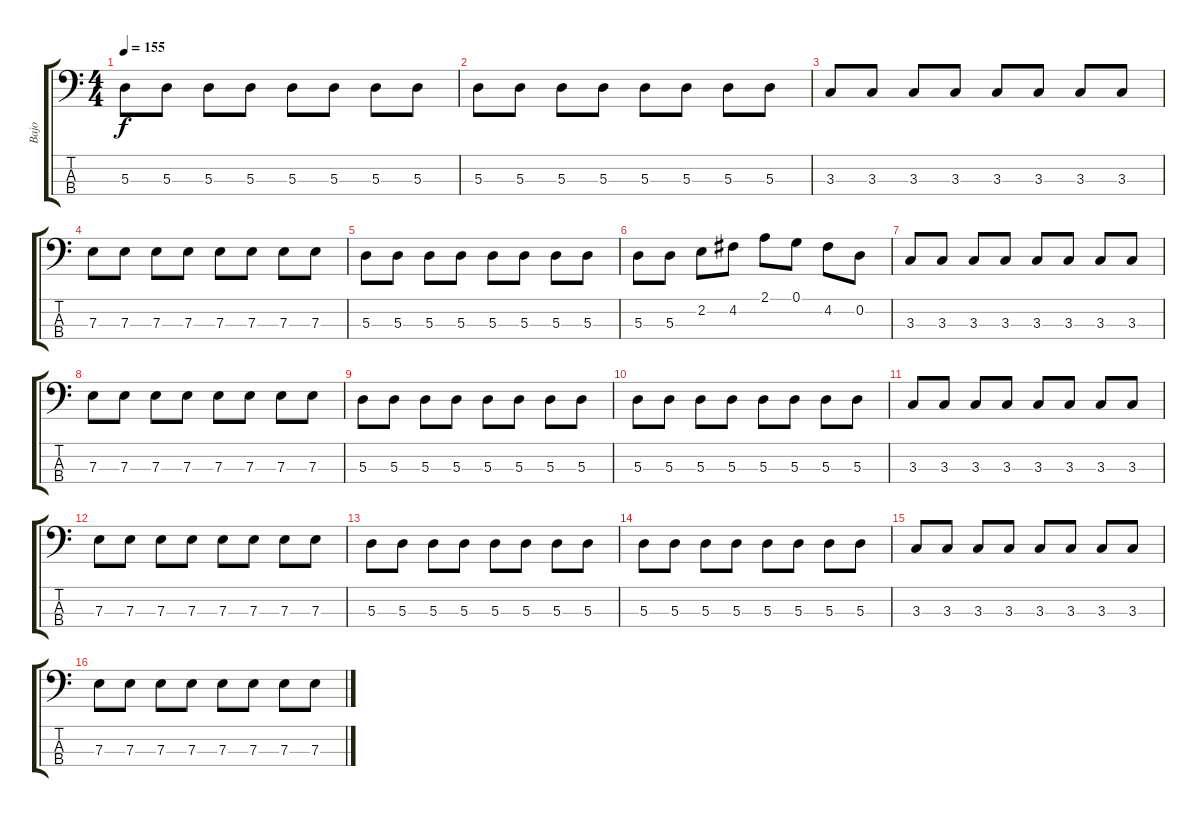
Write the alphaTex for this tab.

\track ("Bajo" "Bajo") {instrument electricbassfinger}
\staff {score tabs}
\tuning (G2 D2 A1 E1) {hide}
\ts (4 4)
\tempo 155
\clef f4
\ks c
5.3.8{dy f} 5.3.8 5.3.8 5.3.8 5.3.8 5.3.8 5.3.8 5.3.8 |
5.3.8 5.3.8 5.3.8 5.3.8 5.3.8 5.3.8 5.3.8 5.3.8 |
3.3.8 3.3.8 3.3.8 3.3.8 3.3.8 3.3.8 3.3.8 3.3.8 |
7.3.8 7.3.8 7.3.8 7.3.8 7.3.8 7.3.8 7.3.8 7.3.8 |
5.3.8 5.3.8 5.3.8 5.3.8 5.3.8 5.3.8 5.3.8 5.3.8 |
5.3.8 5.3.8 2.2.8 4.2.8 2.1.8 0.1.8 4.2.8 0.2.8 |
3.3.8 3.3.8 3.3.8 3.3.8 3.3.8 3.3.8 3.3.8 3.3.8 |
7.3.8 7.3.8 7.3.8 7.3.8 7.3.8 7.3.8 7.3.8 7.3.8 |
5.3.8 5.3.8 5.3.8 5.3.8 5.3.8 5.3.8 5.3.8 5.3.8 |
5.3.8 5.3.8 5.3.8 5.3.8 5.3.8 5.3.8 5.3.8 5.3.8 |
3.3.8 3.3.8 3.3.8 3.3.8 3.3.8 3.3.8 3.3.8 3.3.8 |
7.3.8 7.3.8 7.3.8 7.3.8 7.3.8 7.3.8 7.3.8 7.3.8 |
5.3.8 5.3.8 5.3.8 5.3.8 5.3.8 5.3.8 5.3.8 5.3.8 |
5.3.8 5.3.8 5.3.8 5.3.8 5.3.8 5.3.8 5.3.8 5.3.8 |
3.3.8 3.3.8 3.3.8 3.3.8 3.3.8 3.3.8 3.3.8 3.3.8 |
7.3.8 7.3.8 7.3.8 7.3.8 7.3.8 7.3.8 7.3.8 7.3.8
